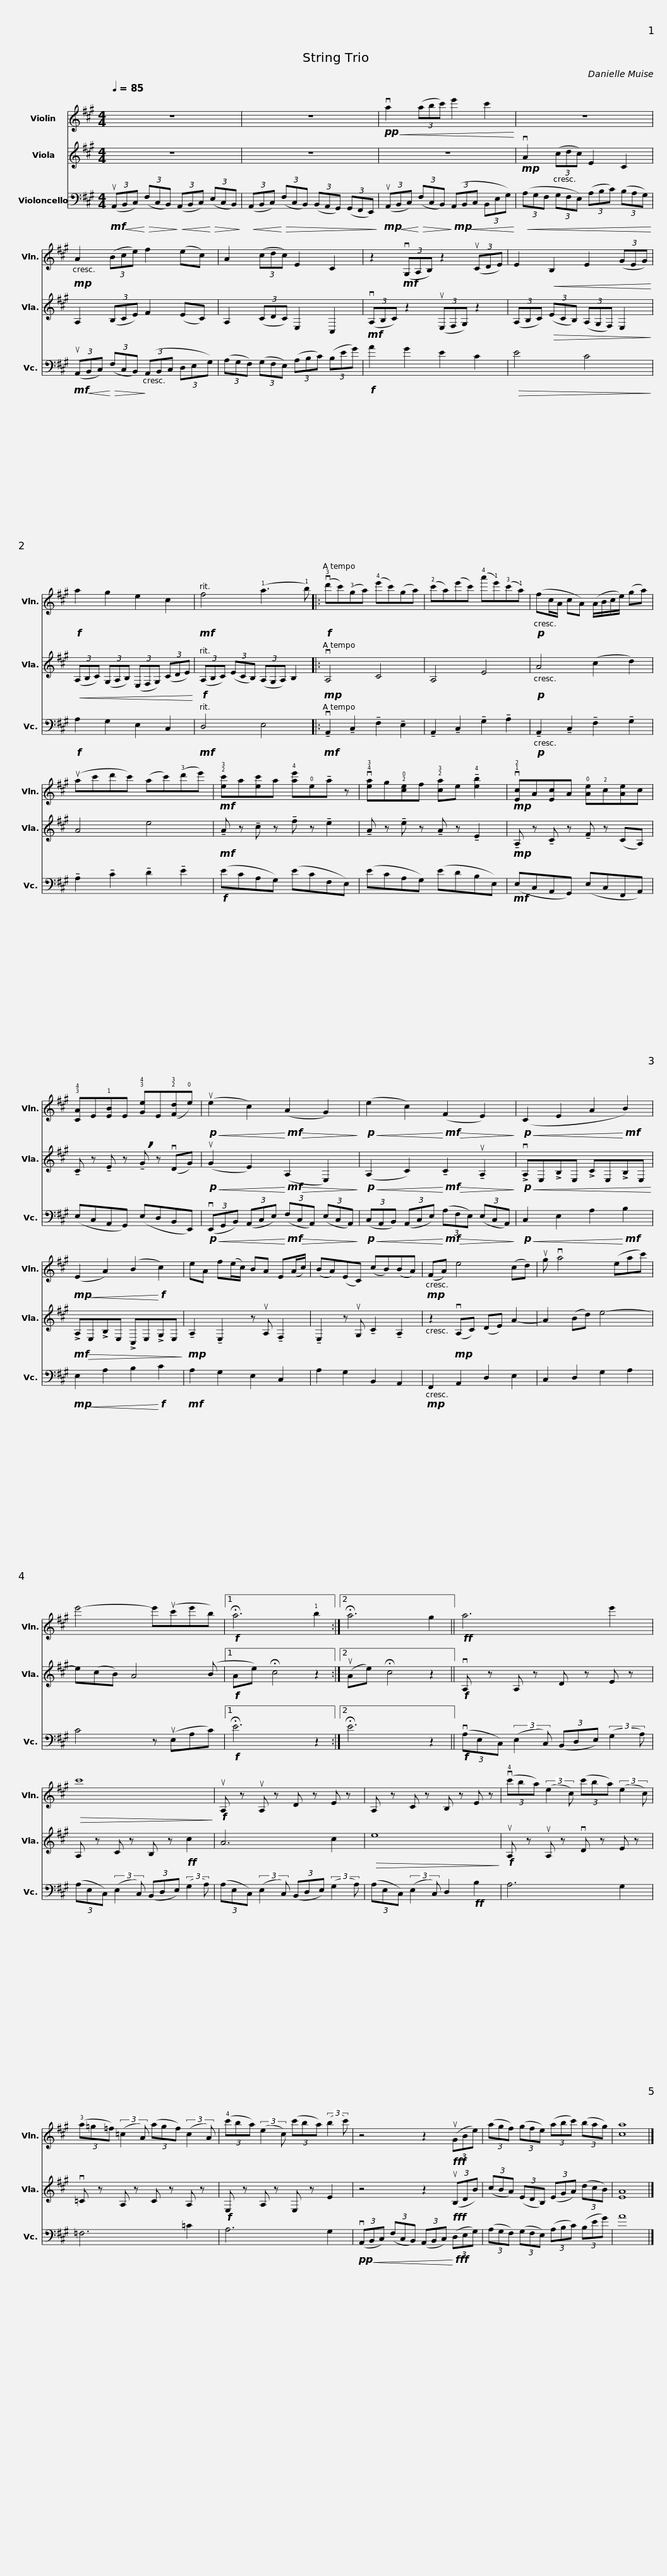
X:1
%%score 1 2 3
L:1/8
Q:1/4=85
M:4/4
I:linebreak $
K:A
V:1 treble
V:2 treble
V:3 bass
V:1
 z8 | z8 |!pp!!<(! va2 (3(abc') e'2 c'2!<)! |$ z8 |!mp! A2 (3(Bce) f2 (ec) | %5
 A2 (3(cdc) E2 C2 |$ z2!mf! (3(vG,A,B,) z2 (3(uCDE) | E2!<(! B,2 E2 (3(GEG)!<)! |!f! a2 g2 e2 c2 |$!mf! f4 (!1!a3 !1!b) |: %10
!f! (v!3!d'c')(!3!ga) (!4!e'c')(ga) | (!2!c'a)(e'c') (!4!a'!1!e')(!3!c'!1!a) |$!p! (fc/A/ cA) (A/B/c/e/) (ga) | (uac'd'c') (ac')(!3!d'e') |!mf! !2!!3![ec']a[ec']a !4![ae']!0!e!tenuto!a z | %15
 v!4!!3![ea]g!2!!0![ce]f !2!!3![ca]e !tenuto!!4![eb]2 |$!mp! v!1!!2![Ec]A[Ec]A !0![Ae]!2!c[Ae]c | !3!!4![CA]E!1![EB]E !3!!4![Ge]E(!2!!3![Fd]!0!e) |!p!!<(! (ue2 c2)!<)!!mf!!>(! (A2 G2)!>)! |$!p!!<(! (e2 c2)!<)!!mf!!>(! (F2 E2)!>)! | %20
!p!!<(! (C2 E2 A2!<)!!mf! B2) |!mp!!<(! (E2 A2) (B2!<)!!f! c2) | eA f(e/c/) BA E(A/c/) |$ (BA)(EC) (cB)(BA) |!mp! (FA) e4 (cd) | %25
 ug va4 (eac') | e'4- e'(uc'e'b) |1!f! !fermata!a6 !1!b2 :|2$ !fermata!a6 g2 ||!ff! a6 e'2 | %30
!>(! c'8!>)! |$!f! uA, z uA, z D z E z | A, z C z B, z E z | (3(v!4!c'ba) (3:2:2(e2 c) (3(c'ba) (3:2:2(e2 c) |$ (3(!3!a=g=f) (3:2:2(=c2 A) (3(agf) (3:2:2(c2 A) | %35
 (3(!4!c'ba) (3:2:2(e2 c) (3(c'ba) (3:2:2(b2 c') | z4 z2!fff! (3(uGBe) |$ (3(agf) (3(gfe) (3(abc') (3(bag) | [ca]8 |] %39
V:2
 z8 | z8 | z8 |$!mp! vA2 (3(cdc) E2 C2 | A,2 (3(B,CE) F2 (EC) | %5
 A,2 (3(CDC) E,2 C,2 |$!mf! (3(vA,B,C) z2 (3(uE,F,G,) z2 | (3(A,B,C)!>(! (3(ECB,) (3(A,G,F,) E,2!>)! |!<(! (3(A,B,C) (3(G,A,B,) (3(E,F,G,) (3(CDE)!<)! |$!f! (3(A,B,C) (3(ECB,) (3(A,G,A,) B,2 |: %10
!mp! vA,4 C4 | A,4 E4 |$!p! A4 (c2 d2) | A4 e4 |!mf! !tenuto!A z !tenuto!c z !tenuto!f z !tenuto!e2 | %15
 !tenuto!A z !tenuto!e z !tenuto!A z !tenuto!E2 |$!mp! !tenuto!A, z !tenuto!C z !tenuto!F z (CA,) | !tenuto!C z !tenuto!E z !breath!!tenuto!G z (vDG) |!p!!<(! (uG2 E2)!<)!!mf!!>(! (A,2 E,2)!>)! |$!p!!<(! (A,2 C2)!<)!!mf!!>(! !tenuto!C2 !tenuto!uA,2!>)! | %20
!p!!<(! !>!vA,E,!>!B,E, !>!CE,!>!B,E,!<)! |!mf!!>(! !>!A,E,!>!B,E, !>!C,E,!>!G,E,!>)! |!mp! !tenuto!A,2 !tenuto!E,2 z uA, !tenuto!F,2 |$ !tenuto!E,2 z uG, !tenuto!C2 !tenuto!A,2 | z2!mp! (vA,C) (DE) A2- | %25
 A2 (Bd) e4- | e(cB) A4 (B |1!f! Ae) !fermata!c4 z2 :|2$ (uAe) !fermata!c4 z2 ||!f! vA, z A, z D z E z | %30
 A, z C z B, z!ff! c2 |$ A6 c2 |!>(! e8!>)! |!f! uA, z uA, z vD z E z |$ v=C z A, z C z A, z | %35
!f! E, z A, z E, z E2 | z4 z2!fff! (3(uB,DB) |$ (3(cBA) (3(EDB,) (3(EGA) (3(dcB) | [EA]8 |] %39
V:3
!mf!!<(! (3(uA,,B,,C,)!<)!!>(! (3(F,C,B,,)!>)!!<(! (3(A,,B,,C,)!<)!!>(! (3(E,C,B,,)!>)! |!<(! (3(A,,B,,C,)!<)!!>(! (3(F,C,B,,) (3(B,,A,,G,,) (3(G,,F,,E,,)!>)! |!mp!!<(! (3(uA,,B,,C,)!<)!!>(! (3(F,C,B,,)!>)!!mp!!<(! (3(A,,B,,C, (3B,,E,G,)!<)! |$!<(! (3(A,G,F, (3G,F,E,) (3(A,B,C) (3(B,A,G,)!<)! |!mf!!<(! (3(uA,,B,,C,)!<)!!>(! (3(F,C,B,,)!>)! (3(A,,B,,C, (3D,E,G,) | %5
 (3(A,G,F,) (3(G,F,E,) (3(A,B,C) (3(B,EG) |$!f! A2 G2 E2 C2 |!>(! E4 C4!>)! |!f! A,2 G,2 E,2 C,2 |$!mf! D,4 E,4 |: %10
!mf! !tenuto!vA,,2 !tenuto!C,2 !tenuto!F,2 !tenuto!E,2 | !tenuto!A,,2 !tenuto!C,2 !tenuto!G,2 !tenuto!A,2 |$!p! !tenuto!A,,2 !tenuto!C,2 !tenuto!F,2 !tenuto!G,2 | !tenuto!A,2 !tenuto!C2 !tenuto!D2 !tenuto!E2 |!f! (ECA,G,) (ECF,E,) | %15
 (ECA,G,) (EDB,E,) |$!mf! (E,C,A,,G,,) (E,C,F,,A,,) | (E,C,A,,G,,) (E,D,B,,E,,) |!p!!<(! (3(vE,,G,,B,,) (3(A,,C,E,)!<)!!mf! (3(F,!>(!C,A,,) (3(E,C,A,,)!>)! |$!p!!<(! (3(C,A,,B,,) (3(A,,C,E,)!<)!!mf! (3(A,!>(!F,E,) (3(E,C,A,,)!>)! | %20
!p!!<(! C,2 E,2 A,2!<)!!mf! B,2 |!mp!!<(! E,2 A,2 B,2!<)!!f! C2 |!mf! A,2 G,2 E,2 C,2 |$ A,2 G,2 B,,2 A,,2 |!mp! F,,2 A,,2 D,2 E,2 | %25
 C,2 D,2 G,2 A,2 | C4 z (uE,A,C) |1!f! !fermata!E6 z2 :|2$ !fermata!E6 z2 ||!f! (3(vA,E,C,) (3:2:2(E,2 C,) (3(B,,D,E,) (3:2:2(G,2 A,) | %30
 (3(A,E,C,) (3:2:2(E,2 C,) (3(B,,D,E,) (3:2:2(G,2 A,) |$ (3(A,E,C,) (3:2:2(E,2 C,) (3(B,,D,E,) (3:2:2(G,2 A,) | (3(A,E,C,) (3:2:2(E,2 C,) D,2!ff! B,2 | A,6 G,2 |$ =F,6 =C2 | %35
 A,6 G,2 |!pp!!<(! (3(vA,,B,,C,) (3(F,C,B,,) (3(A,,B,,C,)!<)!!fff! (3(D,E,G,) |$ (3(A,G,F,) (3(G,F,E,) (3(A,B,C) (3(B,EG) | A8 |] %39
